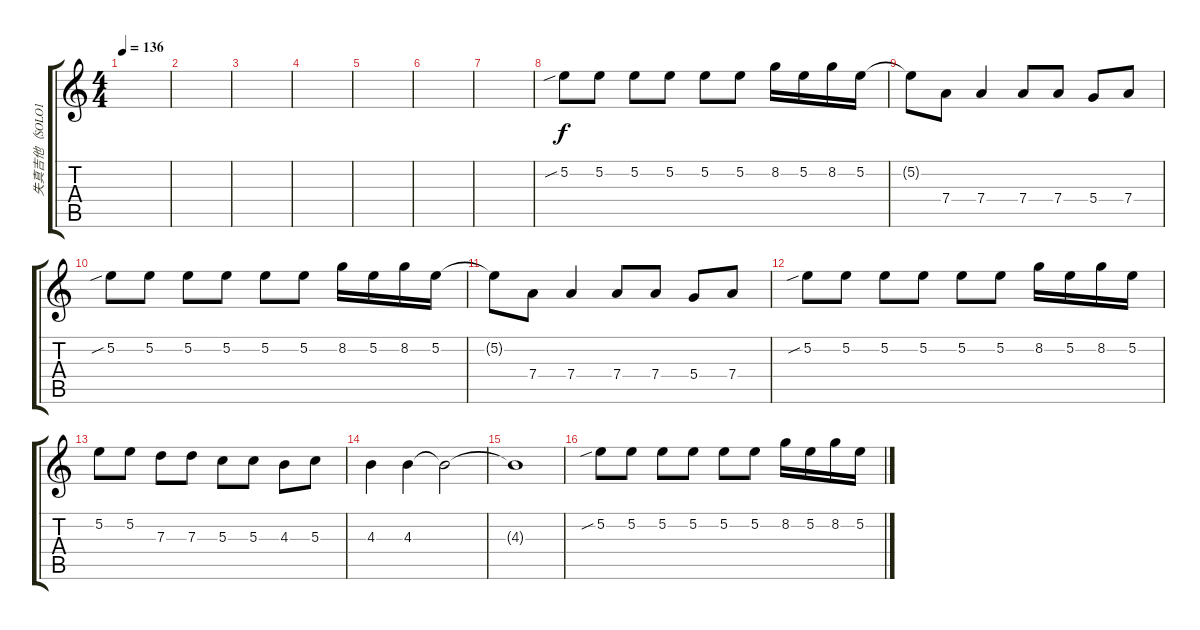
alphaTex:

\track ("失真吉他（SOLO1）" "失真吉他（SOLO1") {instrument overdrivenguitar}
\staff {score tabs}
\tuning (E4 B3 G3 D3 A2 E2) {hide}
\ts (4 4)
\tempo 136
\clef g2
\ks c
|
|
|
|
|
|
|
5.2{sib}.8 5.2.8 5.2.8 5.2.8 5.2.8 5.2.8 8.2.16 5.2.16 8.2.16 5.2.16 |
5.2{t}.8 7.4.8 7.4.4 7.4.8 7.4.8 5.4.8 7.4.8 |
5.2{sib}.8 5.2.8 5.2.8 5.2.8 5.2.8 5.2.8 8.2.16 5.2.16 8.2.16 5.2.16 |
5.2{t}.8 7.4.8 7.4.4 7.4.8 7.4.8 5.4.8 7.4.8 |
5.2{sib}.8 5.2.8 5.2.8 5.2.8 5.2.8 5.2.8 8.2.16 5.2.16 8.2.16 5.2.16 |
5.2.8 5.2.8 7.3.8 7.3.8 5.3.8 5.3.8 4.3.8 5.3.8 |
4.3.4 4.3.4 4.3{t}.2 |
4.3{t}.1 |
5.2{sib}.8 5.2.8 5.2.8 5.2.8 5.2.8 5.2.8 8.2.16 5.2.16 8.2.16 5.2.16
